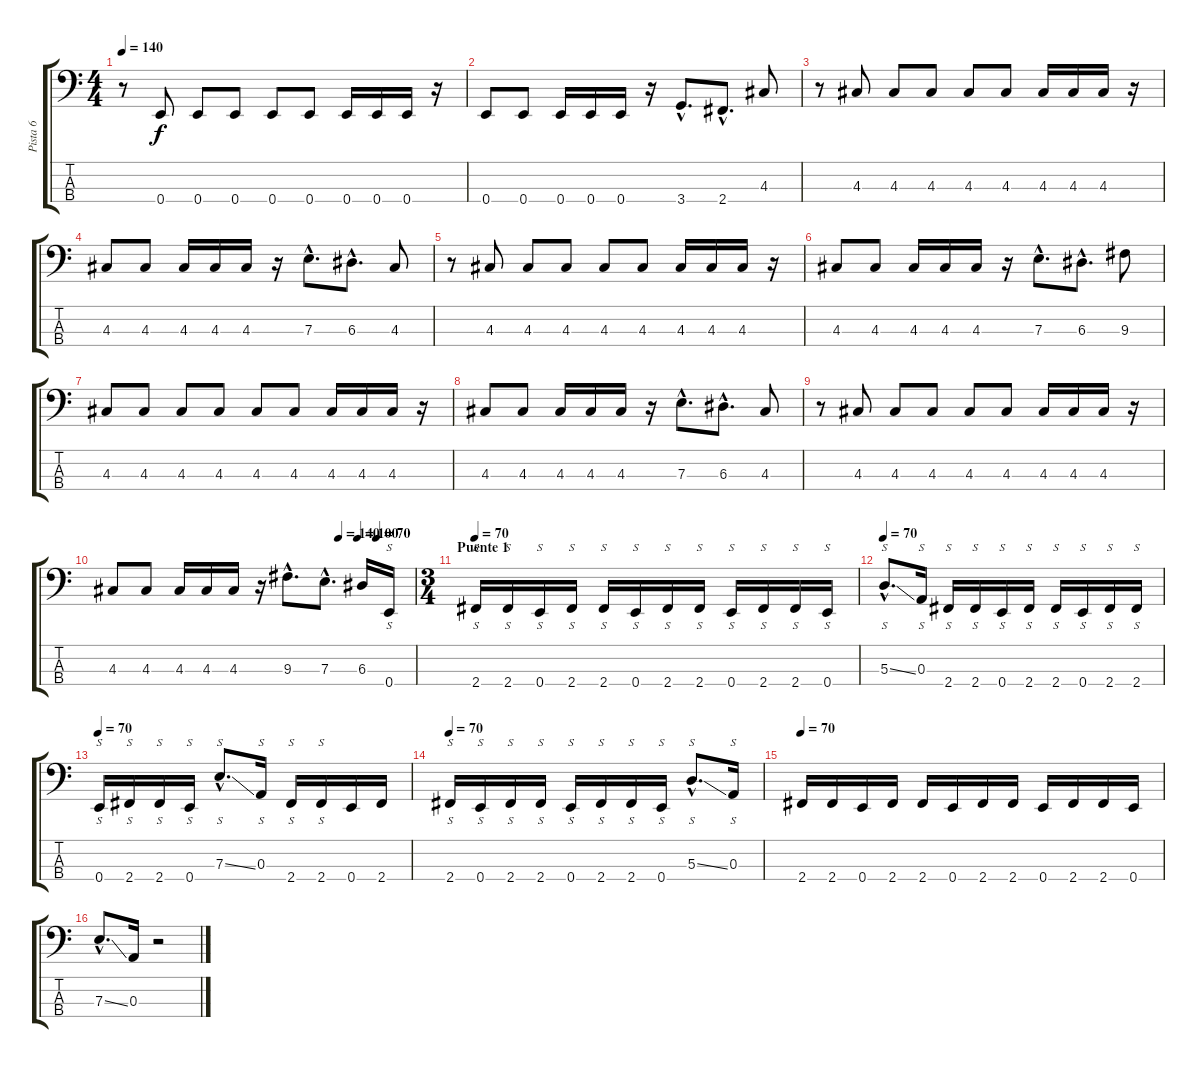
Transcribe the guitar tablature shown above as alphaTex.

\track ("Pista 6" "Pista 6") {instrument electricbassfinger}
\staff {score tabs}
\tuning (G2 D2 A1 E1) {hide}
\ts (4 4)
\tempo 140
\clef f4
\ks c
r.8{dy f} 0.4.8 0.4.8 0.4.8 0.4.8 0.4.8 0.4.16 0.4.16 0.4.16 r.16 |
0.4.8 0.4.8 0.4.16 0.4.16 0.4.16 r.16 3.4{hac}.8{d} 2.4{hac}.8{d} 4.3.8 |
r.8 4.3.8 4.3.8 4.3.8 4.3.8 4.3.8 4.3.16 4.3.16 4.3.16 r.16 |
4.3.8 4.3.8 4.3.16 4.3.16 4.3.16 r.16 7.3{hac}.8{d} 6.3{hac}.8{d} 4.3.8 |
r.8 4.3.8 4.3.8 4.3.8 4.3.8 4.3.8 4.3.16 4.3.16 4.3.16 r.16 |
4.3.8 4.3.8 4.3.16 4.3.16 4.3.16 r.16 7.3{hac}.8{d} 6.3{hac}.8{d} 9.3.8 |
4.3.8 4.3.8 4.3.8 4.3.8 4.3.8 4.3.8 4.3.16 4.3.16 4.3.16 r.16 |
4.3.8 4.3.8 4.3.16 4.3.16 4.3.16 r.16 7.3{hac}.8{d} 6.3{hac}.8{d} 4.3.8 |
r.8 4.3.8 4.3.8 4.3.8 4.3.8 4.3.8 4.3.16 4.3.16 4.3.16 r.16 |
\tempo (70 0.875)
\tempo (140 0.75)
\tempo (100 0.8125)
4.3.8 4.3.8 4.3.16 4.3.16 4.3.16 r.16 9.3{hac}.8{d} 7.3{hac}.8{d} 6.3.16 0.4.16{s} |
\ts (3 4)
\section ("" "Puente 1")
\tempo 70
2.4.16{s} 2.4.16{s} 0.4.16{s} 2.4.16{s} 2.4.16{s} 0.4.16{s} 2.4.16{s} 2.4.16{s} 0.4.16{s} 2.4.16{s} 2.4.16{s} 0.4.16{s} |
\tempo 70
5.3{ss hac}.8{s d} 0.3.16{s} 2.4.16{s} 2.4.16{s} 0.4.16{s} 2.4.16{s} 2.4.16{s} 0.4.16{s} 2.4.16{s} 2.4.16{s} |
\tempo 70
0.4.16{s} 2.4.16{s} 2.4.16{s} 0.4.16{s} 7.3{ss hac}.8{s d} 0.3.16{s} 2.4.16{s} 2.4.16{s} 0.4.16 2.4.16 |
\tempo 70
2.4.16{s} 0.4.16{s} 2.4.16{s} 2.4.16{s} 0.4.16{s} 2.4.16{s} 2.4.16{s} 0.4.16{s} 5.3{ss hac}.8{s d} 0.3.16{s} |
\tempo 70
2.4.16 2.4.16 0.4.16 2.4.16 2.4.16 0.4.16 2.4.16 2.4.16 0.4.16 2.4.16 2.4.16 0.4.16 |
7.3{ss hac}.8{d} 0.3.16 r.2
